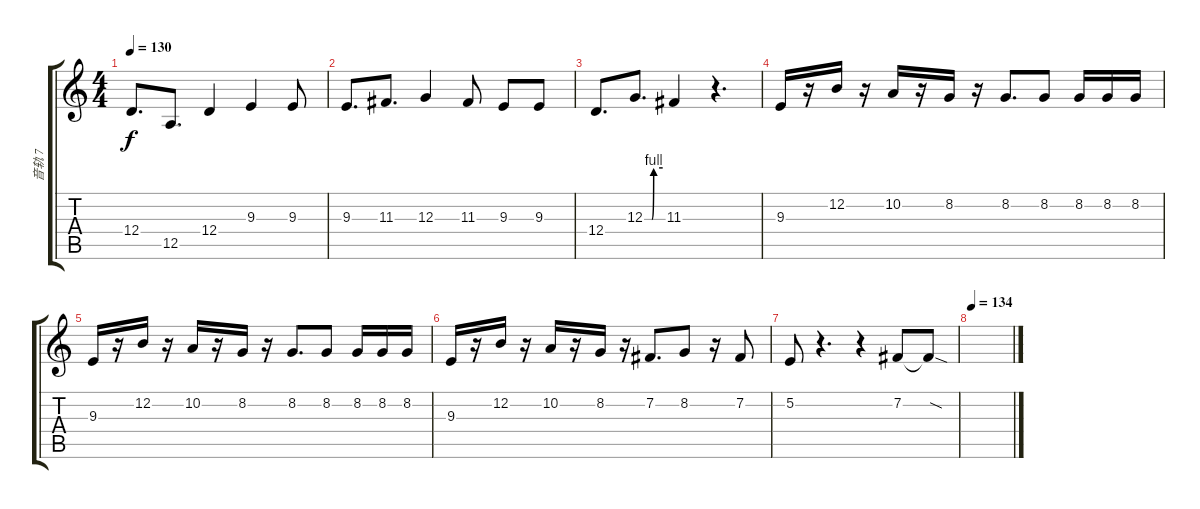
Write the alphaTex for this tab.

\track ("音轨 7" "音轨 7") {instrument lead8bassandlead}
\staff {score tabs}
\tuning (E4 B3 G3 D3 A2 E2) {hide}
\ts (4 4)
\tempo 130
\clef g2
\ks c
12.4.8{d dy f} 12.5.8{d} 12.4.4 9.3.4 9.3.8 |
9.3.8{d} 11.3.8{d} 12.3.4 11.3.8 9.3.8 9.3.8 |
12.4.8{d} 12.3{be (custom 0 0 24 0 30 4 60 4)}.8{d} 11.3.4 r.4{d} |
9.3.16 r.16 12.2.16 r.16 10.2.16 r.16 8.2.16 r.16 8.2.8{d} 8.2.8 8.2.16 8.2.16 8.2.16 |
9.3.16 r.16 12.2.16 r.16 10.2.16 r.16 8.2.16 r.16 8.2.8{d} 8.2.8 8.2.16 8.2.16 8.2.16 |
9.3.16 r.16 12.2.16 r.16 10.2.16 r.16 8.2.16 r.16 7.2.8{d} 8.2.8 r.16 7.2.8 |
5.2.8 r.4{d} r.4 7.2.8 7.2{sod t}.8 |
\tempo 134
